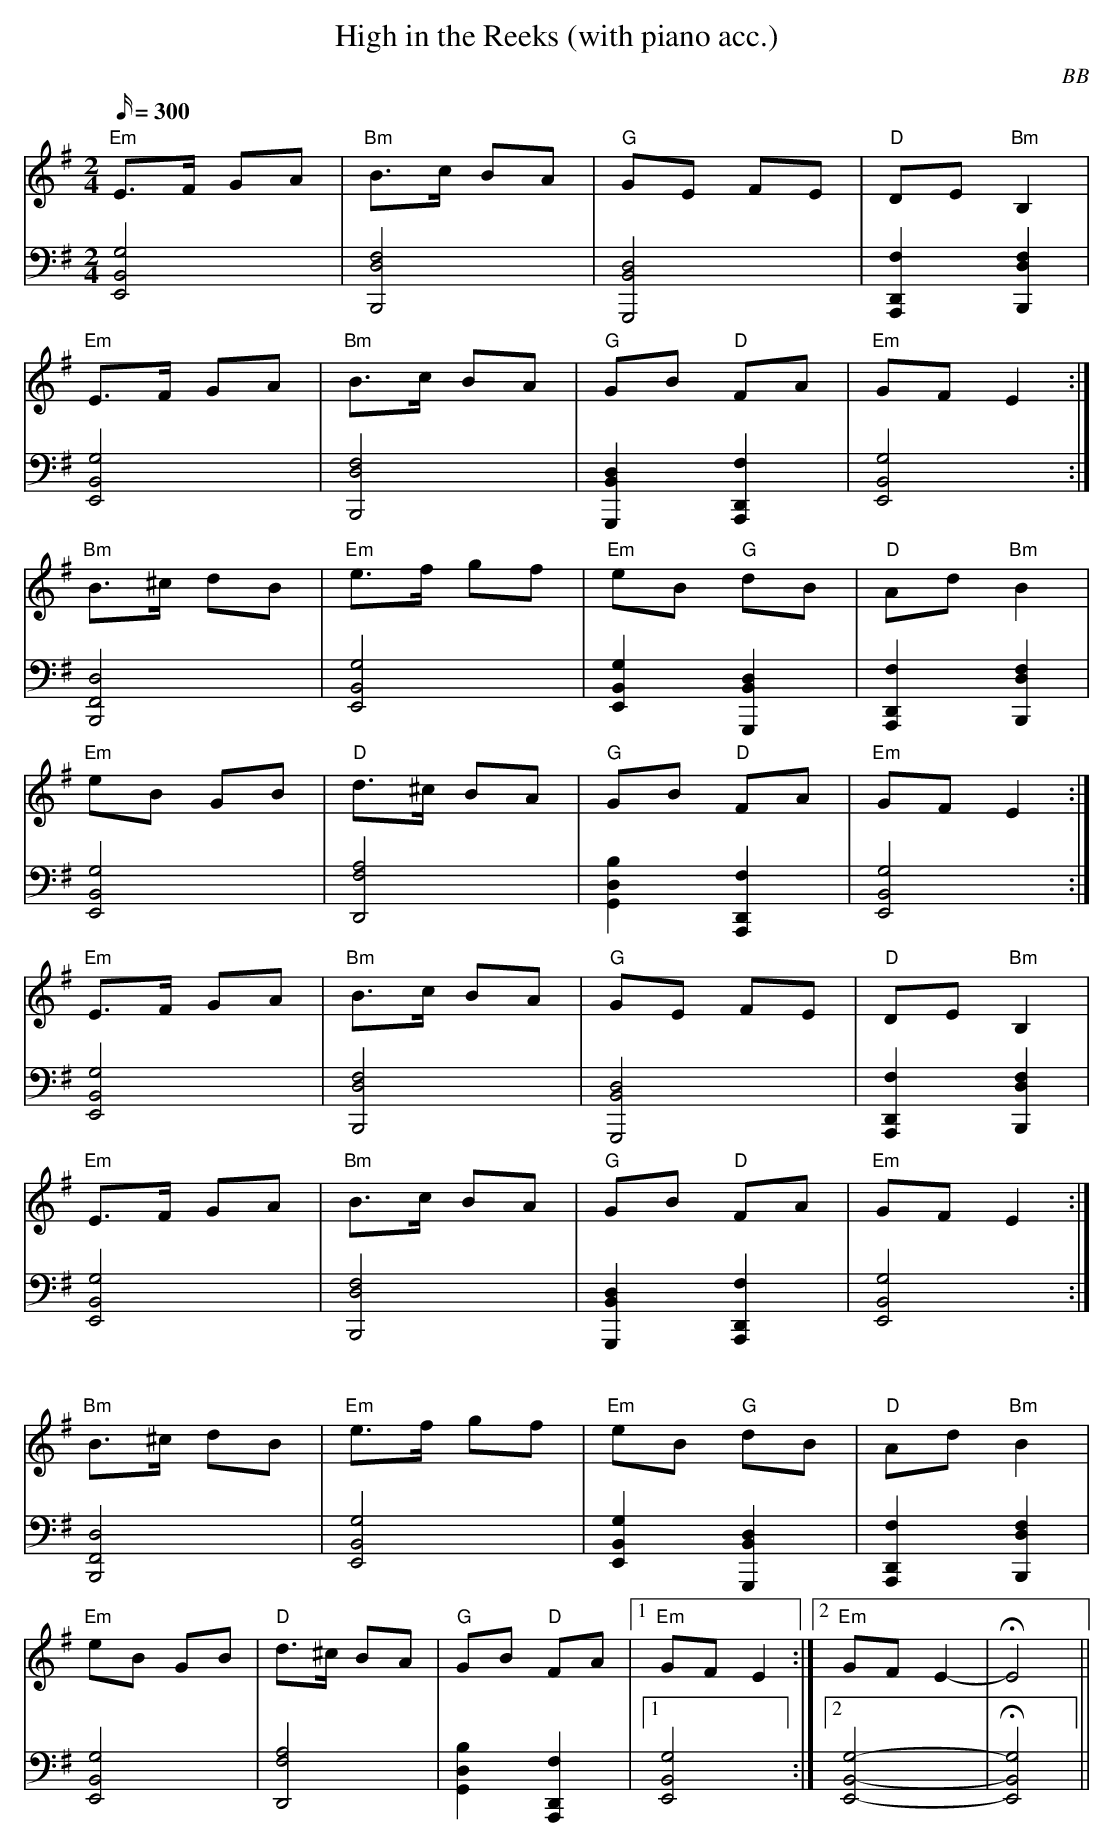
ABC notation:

X:1
T: High in the Reeks (with piano acc.)
C: BB
M: 2/4
Q: 300
L: 1/8
V: 1 program 1 21 %acc
V: 2 volume=70 clef=bass m=D program 1 00
K: Em
[V:1] "Em"E>F GA | "Bm"B>c BA | "G"GE FE | "D"DE "Bm"B,2 |
[V:2] [B,4E,4G4]|[B,,4D4F4]|[G,,4D4B,4]|[D,2A,,2F2][B,,2F2D2]|
[V:1] "Em"E>F GA | "Bm"B>c BA | "G"GB "D"FA | "Em"GF E2 :|
[V:2] [B,4E,4G4]|[B,,4D4F4]|[G,,2D2B,2][D,2A,,2F2]|[B,4E,4G4] :|
[V:1] "Bm"B>^c dB | "Em"e>f gf | "Em"eB "G"dB | "D"Ad "Bm"B2 |
[V:2] [B,,4D4F,4]|[B,4E,4G4]|[B,2G2E,2][G,,2D2B,2]|[D,2A,,2F2][B,,2F2D2]|
[V:1] "Em"eB GB | "D"d>^c BA | "G"GB "D"FA | "Em"GF E2 :|
[V:2] [B,4E,4G4]| [D,4A4F4]|[G,2D2B2][D,2A,,2F2]|[B,4E,4G4]:|
[V:1] "Em"E>F GA | "Bm"B>c BA | "G"GE FE | "D"DE "Bm"B,2 |
[V:2] [B,4E,4G4]|[B,,4D4F4]|[G,,4D4B,4]|[D,2A,,2F2][B,,2F2D2]|
[V:1] "Em"E>F GA | "Bm"B>c BA | "G"GB "D"FA | "Em"GF E2 :|
[V:2] [B,4E,4G4]|[B,,4D4F4]|[G,,2D2B,2][D,2A,,2F2]|[B,4E,4G4] :|
[V:1] "Bm"B>^c dB | "Em"e>f gf | "Em"eB "G"dB | "D"Ad "Bm"B2 |
[V:2] [B,,4D4F,4]|[B,4E,4G4]|[B,2G2E,2][G,,2D2B,2]|[D,2A,,2F2][B,,2F2D2]|
[V:1] "Em"eB GB | "D"d>^c BA | "G"GB "D"FA |1 "Em"GF E2 :|2 "Em"GF E2-|HE4||
[V:2] [B,4E,4G4]| [D,4A4F4]|[G,2D2B2][D,2A,,2F2]|1 [B,4E,4G4]:|2 [B,4-E,4-G4-]|\
H[B,4E,4G4]||
